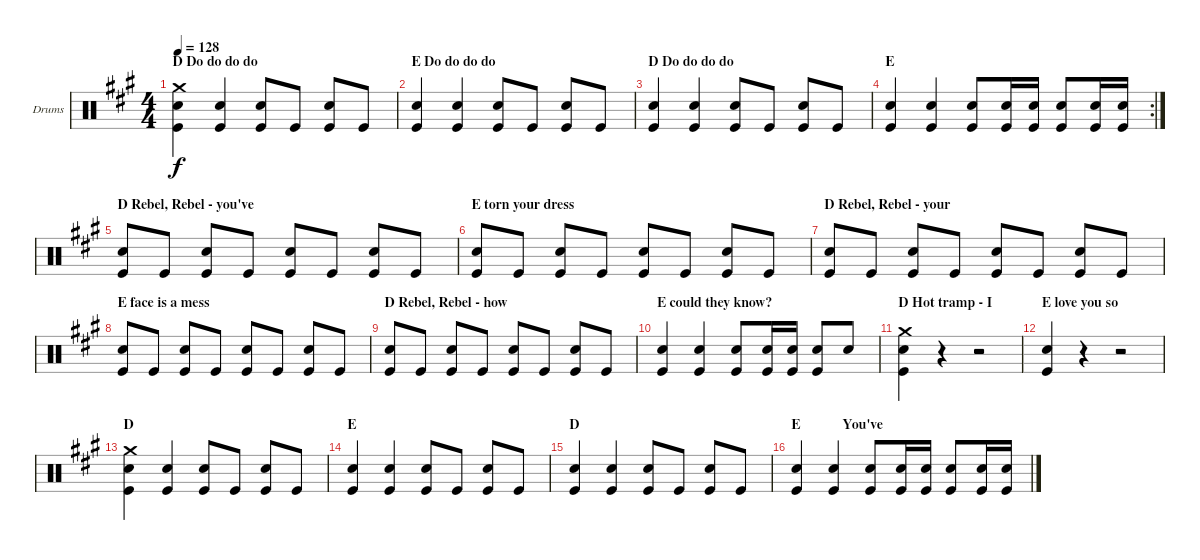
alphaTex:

\bracketExtendMode groupsimilarinstruments
\firstSystemTrackNameOrientation horizontal
\otherSystemsTrackNameOrientation horizontal
\track ("Drumkit" "Drums") {instrument percussion}
\staff {score}
\articulation defaults
\ts (4 4)
\section ("" "D Do do do do")
\tempo 128
\clef neutral
\ks a
("Crash medium (hit)" "Snare (hit) 2" "Kick (hit)").4{dy f} ("Snare (hit) 2" "Kick (hit)").4 ("Snare (hit) 2" "Kick (hit)").8 "Kick (hit)".8 ("Snare (hit) 2" "Kick (hit)").8 "Kick (hit)".8 |
\section ("" "E Do do do do")
("Snare (hit) 2" "Kick (hit)").4 ("Snare (hit) 2" "Kick (hit)").4 ("Snare (hit) 2" "Kick (hit)").8 "Kick (hit)".8 ("Snare (hit) 2" "Kick (hit)").8 "Kick (hit)".8 |
\section ("" "D Do do do do")
("Snare (hit) 2" "Kick (hit)").4 ("Snare (hit) 2" "Kick (hit)").4 ("Snare (hit) 2" "Kick (hit)").8 "Kick (hit)".8 ("Snare (hit) 2" "Kick (hit)").8 "Kick (hit)".8 |
\rc 2
\section ("" "E")
("Snare (hit) 2" "Kick (hit)").4 ("Snare (hit) 2" "Kick (hit)").4 ("Snare (hit) 2" "Kick (hit)").8 ("Snare (hit) 2" "Kick (hit)").16 ("Snare (hit) 2" "Kick (hit)").16 ("Snare (hit) 2" "Kick (hit)").8 ("Snare (hit) 2" "Kick (hit)").16 ("Snare (hit) 2" "Kick (hit)").16 |
\section ("" "D Rebel, Rebel - you've")
("Snare (hit) 2" "Kick (hit)").8 "Kick (hit)".8 ("Snare (hit) 2" "Kick (hit)").8 "Kick (hit)".8 ("Snare (hit) 2" "Kick (hit)").8 "Kick (hit)".8 ("Snare (hit) 2" "Kick (hit)").8 "Kick (hit)".8 |
\section ("" "E torn your dress")
("Snare (hit) 2" "Kick (hit)").8 "Kick (hit)".8 ("Snare (hit) 2" "Kick (hit)").8 "Kick (hit)".8 ("Snare (hit) 2" "Kick (hit)").8 "Kick (hit)".8 ("Snare (hit) 2" "Kick (hit)").8 "Kick (hit)".8 |
\section ("" "D Rebel, Rebel - your")
("Snare (hit) 2" "Kick (hit)").8 "Kick (hit)".8 ("Snare (hit) 2" "Kick (hit)").8 "Kick (hit)".8 ("Snare (hit) 2" "Kick (hit)").8 "Kick (hit)".8 ("Snare (hit) 2" "Kick (hit)").8 "Kick (hit)".8 |
\section ("" "E face is a mess")
("Snare (hit) 2" "Kick (hit)").8 "Kick (hit)".8 ("Snare (hit) 2" "Kick (hit)").8 "Kick (hit)".8 ("Snare (hit) 2" "Kick (hit)").8 "Kick (hit)".8 ("Snare (hit) 2" "Kick (hit)").8 "Kick (hit)".8 |
\section ("" "D Rebel, Rebel - how")
("Snare (hit) 2" "Kick (hit)").8 "Kick (hit)".8 ("Snare (hit) 2" "Kick (hit)").8 "Kick (hit)".8 ("Snare (hit) 2" "Kick (hit)").8 "Kick (hit)".8 ("Snare (hit) 2" "Kick (hit)").8 "Kick (hit)".8 |
\section ("" "E could they know?")
("Snare (hit) 2" "Kick (hit)").4 ("Snare (hit) 2" "Kick (hit)").4 ("Snare (hit) 2" "Kick (hit)").8 ("Snare (hit) 2" "Kick (hit)").16 ("Snare (hit) 2" "Kick (hit)").16 ("Snare (hit) 2" "Kick (hit)").8 "Snare (hit) 2".8 |
\section ("" "D Hot tramp - I")
("Snare (hit) 2" "Kick (hit)" "Crash medium (hit)").4 r.4 r.2 |
\section ("" "E love you so")
("Snare (hit) 2" "Kick (hit)").4 r.4 r.2 |
\section ("" "D")
("Crash medium (hit)" "Snare (hit) 2" "Kick (hit)").4 ("Snare (hit) 2" "Kick (hit)").4 ("Snare (hit) 2" "Kick (hit)").8 "Kick (hit)".8 ("Snare (hit) 2" "Kick (hit)").8 "Kick (hit)".8 |
\section ("" "E")
("Snare (hit) 2" "Kick (hit)").4 ("Snare (hit) 2" "Kick (hit)").4 ("Snare (hit) 2" "Kick (hit)").8 "Kick (hit)".8 ("Snare (hit) 2" "Kick (hit)").8 "Kick (hit)".8 |
\section ("" "D")
("Snare (hit) 2" "Kick (hit)").4 ("Snare (hit) 2" "Kick (hit)").4 ("Snare (hit) 2" "Kick (hit)").8 "Kick (hit)".8 ("Snare (hit) 2" "Kick (hit)").8 "Kick (hit)".8 |
\section ("" "E            You've")
("Snare (hit) 2" "Kick (hit)").4 ("Snare (hit) 2" "Kick (hit)").4 ("Snare (hit) 2" "Kick (hit)").8 ("Snare (hit) 2" "Kick (hit)").16 ("Snare (hit) 2" "Kick (hit)").16 ("Snare (hit) 2" "Kick (hit)").8 ("Snare (hit) 2" "Kick (hit)").16 ("Snare (hit) 2" "Kick (hit)").16
